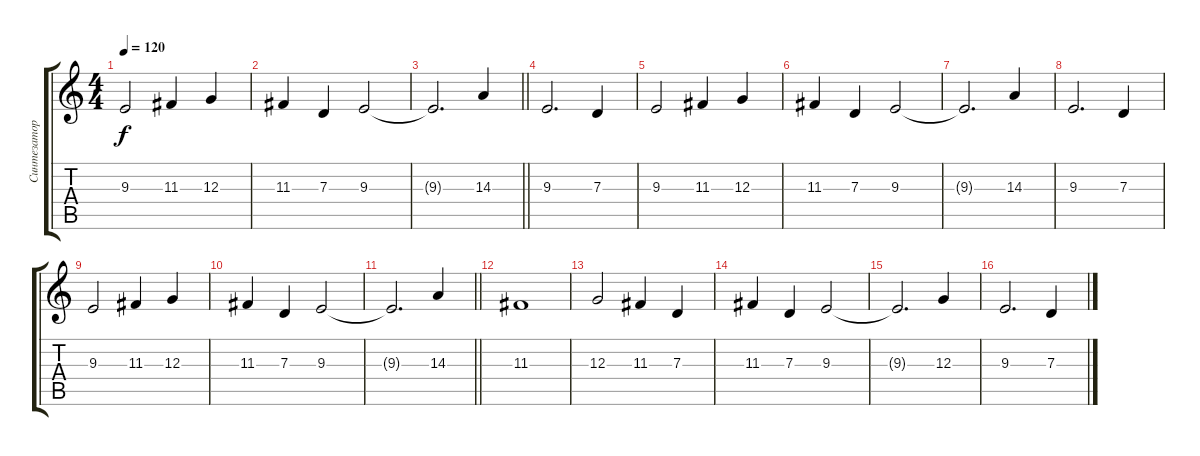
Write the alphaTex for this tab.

\track ("Синтезатор - хор" "Синтезатор") {instrument choiraahs}
\staff {score tabs}
\tuning (E4 B3 G3 D3 A2 E2) {hide}
\ts (4 4)
\tempo 120
\clef g2
\ks c
9.3.2{dy f} 11.3.4 12.3.4 |
11.3.4 7.3.4 9.3.2 |
\barLineRight lightlight
9.3{t}.2{d} 14.3.4 |
\section ("" "")
9.3.2{d} 7.3.4 |
9.3.2 11.3.4 12.3.4 |
11.3.4 7.3.4 9.3.2 |
9.3{t}.2{d} 14.3.4 |
9.3.2{d} 7.3.4 |
9.3.2 11.3.4 12.3.4 |
11.3.4 7.3.4 9.3.2 |
\barLineRight lightlight
9.3{t}.2{d} 14.3.4 |
11.3.1 |
12.3.2 11.3.4 7.3.4 |
11.3.4 7.3.4 9.3.2 |
9.3{t}.2{d} 12.3.4 |
9.3.2{d} 7.3.4
